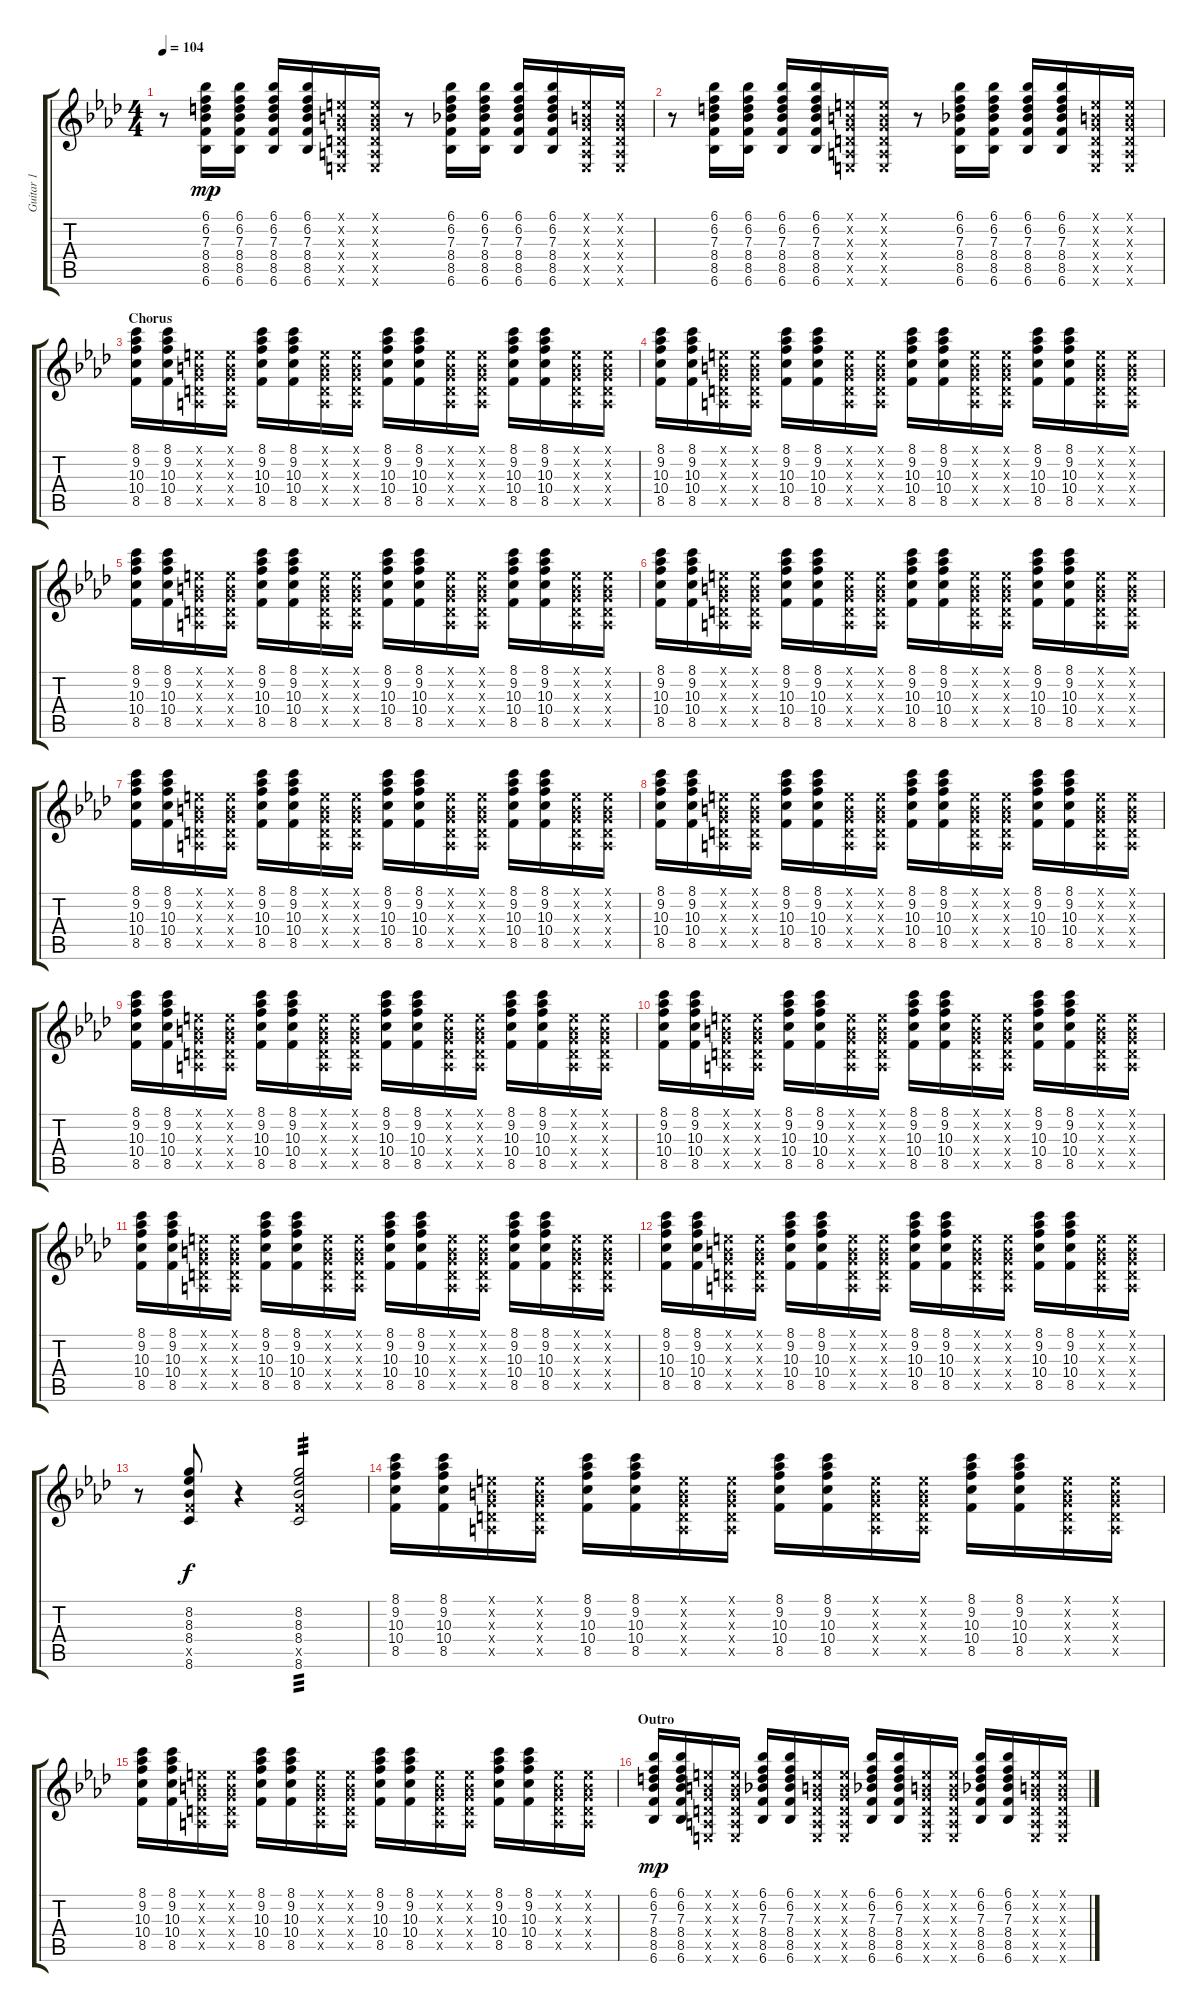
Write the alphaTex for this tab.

\track ("Guitar 1" "Guitar 1") {instrument acousticguitarnylon}
\staff {score tabs}
\tuning (E4 B3 G3 D3 A2 E2) {hide}
\ts (4 4)
\tempo 104
\clef g2
\ks ab
r.8{dy mp} (6.1 6.2 7.3 8.4 8.5 6.6).16 (6.1 6.2 7.3 8.4 8.5 6.6).16 (6.1 6.2 7.3 8.4 8.5 6.6).16 (6.1 6.2 7.3 8.4 8.5 6.6).16 (0.1{x} 0.2{x} 0.3{x} 0.4{x} 0.5{x} 0.6{x}).16 (0.1{x} 0.2{x} 0.3{x} 0.4{x} 0.5{x} 0.6{x}).16 r.8 (6.1 6.2 7.3 8.4 8.5 6.6).16 (6.1 6.2 7.3 8.4 8.5 6.6).16 (6.1 6.2 7.3 8.4 8.5 6.6).16 (6.1 6.2 7.3 8.4 8.5 6.6).16 (0.1{x} 0.2{x} 0.3{x} 0.4{x} 0.5{x} 0.6{x}).16 (0.1{x} 0.2{x} 0.3{x} 0.4{x} 0.5{x} 0.6{x}).16 |
r.8 (6.1 6.2 7.3 8.4 8.5 6.6).16 (6.1 6.2 7.3 8.4 8.5 6.6).16 (6.1 6.2 7.3 8.4 8.5 6.6).16 (6.1 6.2 7.3 8.4 8.5 6.6).16 (0.1{x} 0.2{x} 0.3{x} 0.4{x} 0.5{x} 0.6{x}).16 (0.1{x} 0.2{x} 0.3{x} 0.4{x} 0.5{x} 0.6{x}).16 r.8 (6.1 6.2 7.3 8.4 8.5 6.6).16 (6.1 6.2 7.3 8.4 8.5 6.6).16 (6.1 6.2 7.3 8.4 8.5 6.6).16 (6.1 6.2 7.3 8.4 8.5 6.6).16 (0.1{x} 0.2{x} 0.3{x} 0.4{x} 0.5{x} 0.6{x}).16 (0.1{x} 0.2{x} 0.3{x} 0.4{x} 0.5{x} 0.6{x}).16 |
\section ("" "Chorus")
(8.1 9.2 10.3 10.4 8.5).16 (8.1 9.2 10.3 10.4 8.5).16 (0.1{x} 0.2{x} 0.3{x} 0.4{x} 0.5{x}).16 (0.1{x} 0.2{x} 0.3{x} 0.4{x} 0.5{x}).16 (8.1 9.2 10.3 10.4 8.5).16 (8.1 9.2 10.3 10.4 8.5).16 (0.1{x} 0.2{x} 0.3{x} 0.4{x} 0.5{x}).16 (0.1{x} 0.2{x} 0.3{x} 0.4{x} 0.5{x}).16 (8.1 9.2 10.3 10.4 8.5).16 (8.1 9.2 10.3 10.4 8.5).16 (0.1{x} 0.2{x} 0.3{x} 0.4{x} 0.5{x}).16 (0.1{x} 0.2{x} 0.3{x} 0.4{x} 0.5{x}).16 (8.1 9.2 10.3 10.4 8.5).16 (8.1 9.2 10.3 10.4 8.5).16 (0.1{x} 0.2{x} 0.3{x} 0.4{x} 0.5{x}).16 (0.1{x} 0.2{x} 0.3{x} 0.4{x} 0.5{x}).16 |
(8.1 9.2 10.3 10.4 8.5).16 (8.1 9.2 10.3 10.4 8.5).16 (0.1{x} 0.2{x} 0.3{x} 0.4{x} 0.5{x}).16 (0.1{x} 0.2{x} 0.3{x} 0.4{x} 0.5{x}).16 (8.1 9.2 10.3 10.4 8.5).16 (8.1 9.2 10.3 10.4 8.5).16 (0.1{x} 0.2{x} 0.3{x} 0.4{x} 0.5{x}).16 (0.1{x} 0.2{x} 0.3{x} 0.4{x} 0.5{x}).16 (8.1 9.2 10.3 10.4 8.5).16 (8.1 9.2 10.3 10.4 8.5).16 (0.1{x} 0.2{x} 0.3{x} 0.4{x} 0.5{x}).16 (0.1{x} 0.2{x} 0.3{x} 0.4{x} 0.5{x}).16 (8.1 9.2 10.3 10.4 8.5).16 (8.1 9.2 10.3 10.4 8.5).16 (0.1{x} 0.2{x} 0.3{x} 0.4{x} 0.5{x}).16 (0.1{x} 0.2{x} 0.3{x} 0.4{x} 0.5{x}).16 |
(8.1 9.2 10.3 10.4 8.5).16 (8.1 9.2 10.3 10.4 8.5).16 (0.1{x} 0.2{x} 0.3{x} 0.4{x} 0.5{x}).16 (0.1{x} 0.2{x} 0.3{x} 0.4{x} 0.5{x}).16 (8.1 9.2 10.3 10.4 8.5).16 (8.1 9.2 10.3 10.4 8.5).16 (0.1{x} 0.2{x} 0.3{x} 0.4{x} 0.5{x}).16 (0.1{x} 0.2{x} 0.3{x} 0.4{x} 0.5{x}).16 (8.1 9.2 10.3 10.4 8.5).16 (8.1 9.2 10.3 10.4 8.5).16 (0.1{x} 0.2{x} 0.3{x} 0.4{x} 0.5{x}).16 (0.1{x} 0.2{x} 0.3{x} 0.4{x} 0.5{x}).16 (8.1 9.2 10.3 10.4 8.5).16 (8.1 9.2 10.3 10.4 8.5).16 (0.1{x} 0.2{x} 0.3{x} 0.4{x} 0.5{x}).16 (0.1{x} 0.2{x} 0.3{x} 0.4{x} 0.5{x}).16 |
(8.1 9.2 10.3 10.4 8.5).16 (8.1 9.2 10.3 10.4 8.5).16 (0.1{x} 0.2{x} 0.3{x} 0.4{x} 0.5{x}).16 (0.1{x} 0.2{x} 0.3{x} 0.4{x} 0.5{x}).16 (8.1 9.2 10.3 10.4 8.5).16 (8.1 9.2 10.3 10.4 8.5).16 (0.1{x} 0.2{x} 0.3{x} 0.4{x} 0.5{x}).16 (0.1{x} 0.2{x} 0.3{x} 0.4{x} 0.5{x}).16 (8.1 9.2 10.3 10.4 8.5).16 (8.1 9.2 10.3 10.4 8.5).16 (0.1{x} 0.2{x} 0.3{x} 0.4{x} 0.5{x}).16 (0.1{x} 0.2{x} 0.3{x} 0.4{x} 0.5{x}).16 (8.1 9.2 10.3 10.4 8.5).16 (8.1 9.2 10.3 10.4 8.5).16 (0.1{x} 0.2{x} 0.3{x} 0.4{x} 0.5{x}).16 (0.1{x} 0.2{x} 0.3{x} 0.4{x} 0.5{x}).16 |
(8.1 9.2 10.3 10.4 8.5).16 (8.1 9.2 10.3 10.4 8.5).16 (0.1{x} 0.2{x} 0.3{x} 0.4{x} 0.5{x}).16 (0.1{x} 0.2{x} 0.3{x} 0.4{x} 0.5{x}).16 (8.1 9.2 10.3 10.4 8.5).16 (8.1 9.2 10.3 10.4 8.5).16 (0.1{x} 0.2{x} 0.3{x} 0.4{x} 0.5{x}).16 (0.1{x} 0.2{x} 0.3{x} 0.4{x} 0.5{x}).16 (8.1 9.2 10.3 10.4 8.5).16 (8.1 9.2 10.3 10.4 8.5).16 (0.1{x} 0.2{x} 0.3{x} 0.4{x} 0.5{x}).16 (0.1{x} 0.2{x} 0.3{x} 0.4{x} 0.5{x}).16 (8.1 9.2 10.3 10.4 8.5).16 (8.1 9.2 10.3 10.4 8.5).16 (0.1{x} 0.2{x} 0.3{x} 0.4{x} 0.5{x}).16 (0.1{x} 0.2{x} 0.3{x} 0.4{x} 0.5{x}).16 |
(8.1 9.2 10.3 10.4 8.5).16 (8.1 9.2 10.3 10.4 8.5).16 (0.1{x} 0.2{x} 0.3{x} 0.4{x} 0.5{x}).16 (0.1{x} 0.2{x} 0.3{x} 0.4{x} 0.5{x}).16 (8.1 9.2 10.3 10.4 8.5).16 (8.1 9.2 10.3 10.4 8.5).16 (0.1{x} 0.2{x} 0.3{x} 0.4{x} 0.5{x}).16 (0.1{x} 0.2{x} 0.3{x} 0.4{x} 0.5{x}).16 (8.1 9.2 10.3 10.4 8.5).16 (8.1 9.2 10.3 10.4 8.5).16 (0.1{x} 0.2{x} 0.3{x} 0.4{x} 0.5{x}).16 (0.1{x} 0.2{x} 0.3{x} 0.4{x} 0.5{x}).16 (8.1 9.2 10.3 10.4 8.5).16 (8.1 9.2 10.3 10.4 8.5).16 (0.1{x} 0.2{x} 0.3{x} 0.4{x} 0.5{x}).16 (0.1{x} 0.2{x} 0.3{x} 0.4{x} 0.5{x}).16 |
(8.1 9.2 10.3 10.4 8.5).16 (8.1 9.2 10.3 10.4 8.5).16 (0.1{x} 0.2{x} 0.3{x} 0.4{x} 0.5{x}).16 (0.1{x} 0.2{x} 0.3{x} 0.4{x} 0.5{x}).16 (8.1 9.2 10.3 10.4 8.5).16 (8.1 9.2 10.3 10.4 8.5).16 (0.1{x} 0.2{x} 0.3{x} 0.4{x} 0.5{x}).16 (0.1{x} 0.2{x} 0.3{x} 0.4{x} 0.5{x}).16 (8.1 9.2 10.3 10.4 8.5).16 (8.1 9.2 10.3 10.4 8.5).16 (0.1{x} 0.2{x} 0.3{x} 0.4{x} 0.5{x}).16 (0.1{x} 0.2{x} 0.3{x} 0.4{x} 0.5{x}).16 (8.1 9.2 10.3 10.4 8.5).16 (8.1 9.2 10.3 10.4 8.5).16 (0.1{x} 0.2{x} 0.3{x} 0.4{x} 0.5{x}).16 (0.1{x} 0.2{x} 0.3{x} 0.4{x} 0.5{x}).16 |
(8.1 9.2 10.3 10.4 8.5).16 (8.1 9.2 10.3 10.4 8.5).16 (0.1{x} 0.2{x} 0.3{x} 0.4{x} 0.5{x}).16 (0.1{x} 0.2{x} 0.3{x} 0.4{x} 0.5{x}).16 (8.1 9.2 10.3 10.4 8.5).16 (8.1 9.2 10.3 10.4 8.5).16 (0.1{x} 0.2{x} 0.3{x} 0.4{x} 0.5{x}).16 (0.1{x} 0.2{x} 0.3{x} 0.4{x} 0.5{x}).16 (8.1 9.2 10.3 10.4 8.5).16 (8.1 9.2 10.3 10.4 8.5).16 (0.1{x} 0.2{x} 0.3{x} 0.4{x} 0.5{x}).16 (0.1{x} 0.2{x} 0.3{x} 0.4{x} 0.5{x}).16 (8.1 9.2 10.3 10.4 8.5).16 (8.1 9.2 10.3 10.4 8.5).16 (0.1{x} 0.2{x} 0.3{x} 0.4{x} 0.5{x}).16 (0.1{x} 0.2{x} 0.3{x} 0.4{x} 0.5{x}).16 |
(8.1 9.2 10.3 10.4 8.5).16 (8.1 9.2 10.3 10.4 8.5).16 (0.1{x} 0.2{x} 0.3{x} 0.4{x} 0.5{x}).16 (0.1{x} 0.2{x} 0.3{x} 0.4{x} 0.5{x}).16 (8.1 9.2 10.3 10.4 8.5).16 (8.1 9.2 10.3 10.4 8.5).16 (0.1{x} 0.2{x} 0.3{x} 0.4{x} 0.5{x}).16 (0.1{x} 0.2{x} 0.3{x} 0.4{x} 0.5{x}).16 (8.1 9.2 10.3 10.4 8.5).16 (8.1 9.2 10.3 10.4 8.5).16 (0.1{x} 0.2{x} 0.3{x} 0.4{x} 0.5{x}).16 (0.1{x} 0.2{x} 0.3{x} 0.4{x} 0.5{x}).16 (8.1 9.2 10.3 10.4 8.5).16 (8.1 9.2 10.3 10.4 8.5).16 (0.1{x} 0.2{x} 0.3{x} 0.4{x} 0.5{x}).16 (0.1{x} 0.2{x} 0.3{x} 0.4{x} 0.5{x}).16 |
(8.1 9.2 10.3 10.4 8.5).16 (8.1 9.2 10.3 10.4 8.5).16 (0.1{x} 0.2{x} 0.3{x} 0.4{x} 0.5{x}).16 (0.1{x} 0.2{x} 0.3{x} 0.4{x} 0.5{x}).16 (8.1 9.2 10.3 10.4 8.5).16 (8.1 9.2 10.3 10.4 8.5).16 (0.1{x} 0.2{x} 0.3{x} 0.4{x} 0.5{x}).16 (0.1{x} 0.2{x} 0.3{x} 0.4{x} 0.5{x}).16 (8.1 9.2 10.3 10.4 8.5).16 (8.1 9.2 10.3 10.4 8.5).16 (0.1{x} 0.2{x} 0.3{x} 0.4{x} 0.5{x}).16 (0.1{x} 0.2{x} 0.3{x} 0.4{x} 0.5{x}).16 (8.1 9.2 10.3 10.4 8.5).16 (8.1 9.2 10.3 10.4 8.5).16 (0.1{x} 0.2{x} 0.3{x} 0.4{x} 0.5{x}).16 (0.1{x} 0.2{x} 0.3{x} 0.4{x} 0.5{x}).16 |
r.8 (8.2 8.3 8.4 8.5{x} 8.6).8{dy f} r.4 (8.2 8.3 8.4 8.5{x} 8.6).2{tp 3} |
(8.1 9.2 10.3 10.4 8.5).16 (8.1 9.2 10.3 10.4 8.5).16 (0.1{x} 0.2{x} 0.3{x} 0.4{x} 0.5{x}).16 (0.1{x} 0.2{x} 0.3{x} 0.4{x} 0.5{x}).16 (8.1 9.2 10.3 10.4 8.5).16 (8.1 9.2 10.3 10.4 8.5).16 (0.1{x} 0.2{x} 0.3{x} 0.4{x} 0.5{x}).16 (0.1{x} 0.2{x} 0.3{x} 0.4{x} 0.5{x}).16 (8.1 9.2 10.3 10.4 8.5).16 (8.1 9.2 10.3 10.4 8.5).16 (0.1{x} 0.2{x} 0.3{x} 0.4{x} 0.5{x}).16 (0.1{x} 0.2{x} 0.3{x} 0.4{x} 0.5{x}).16 (8.1 9.2 10.3 10.4 8.5).16 (8.1 9.2 10.3 10.4 8.5).16 (0.1{x} 0.2{x} 0.3{x} 0.4{x} 0.5{x}).16 (0.1{x} 0.2{x} 0.3{x} 0.4{x} 0.5{x}).16 |
(8.1 9.2 10.3 10.4 8.5).16 (8.1 9.2 10.3 10.4 8.5).16 (0.1{x} 0.2{x} 0.3{x} 0.4{x} 0.5{x}).16 (0.1{x} 0.2{x} 0.3{x} 0.4{x} 0.5{x}).16 (8.1 9.2 10.3 10.4 8.5).16 (8.1 9.2 10.3 10.4 8.5).16 (0.1{x} 0.2{x} 0.3{x} 0.4{x} 0.5{x}).16 (0.1{x} 0.2{x} 0.3{x} 0.4{x} 0.5{x}).16 (8.1 9.2 10.3 10.4 8.5).16 (8.1 9.2 10.3 10.4 8.5).16 (0.1{x} 0.2{x} 0.3{x} 0.4{x} 0.5{x}).16 (0.1{x} 0.2{x} 0.3{x} 0.4{x} 0.5{x}).16 (8.1 9.2 10.3 10.4 8.5).16 (8.1 9.2 10.3 10.4 8.5).16 (0.1{x} 0.2{x} 0.3{x} 0.4{x} 0.5{x}).16 (0.1{x} 0.2{x} 0.3{x} 0.4{x} 0.5{x}).16 |
\section ("" "Outro")
(6.1 6.2 7.3 8.4 8.5 6.6).16{dy mp} (6.1 6.2 7.3 8.4 8.5 6.6).16 (0.1{x} 0.2{x} 0.3{x} 0.4{x} 0.5{x} 0.6{x}).16 (0.1{x} 0.2{x} 0.3{x} 0.4{x} 0.5{x} 0.6{x}).16 (6.1 6.2 7.3 8.4 8.5 6.6).16 (6.1 6.2 7.3 8.4 8.5 6.6).16 (0.1{x} 0.2{x} 0.3{x} 0.4{x} 0.5{x} 0.6{x}).16 (0.1{x} 0.2{x} 0.3{x} 0.4{x} 0.5{x} 0.6{x}).16 (6.1 6.2 7.3 8.4 8.5 6.6).16 (6.1 6.2 7.3 8.4 8.5 6.6).16 (0.1{x} 0.2{x} 0.3{x} 0.4{x} 0.5{x} 0.6{x}).16 (0.1{x} 0.2{x} 0.3{x} 0.4{x} 0.5{x} 0.6{x}).16 (6.1 6.2 7.3 8.4 8.5 6.6).16 (6.1 6.2 7.3 8.4 8.5 6.6).16 (0.1{x} 0.2{x} 0.3{x} 0.4{x} 0.5{x} 0.6{x}).16 (0.1{x} 0.2{x} 0.3{x} 0.4{x} 0.5{x} 0.6{x}).16
